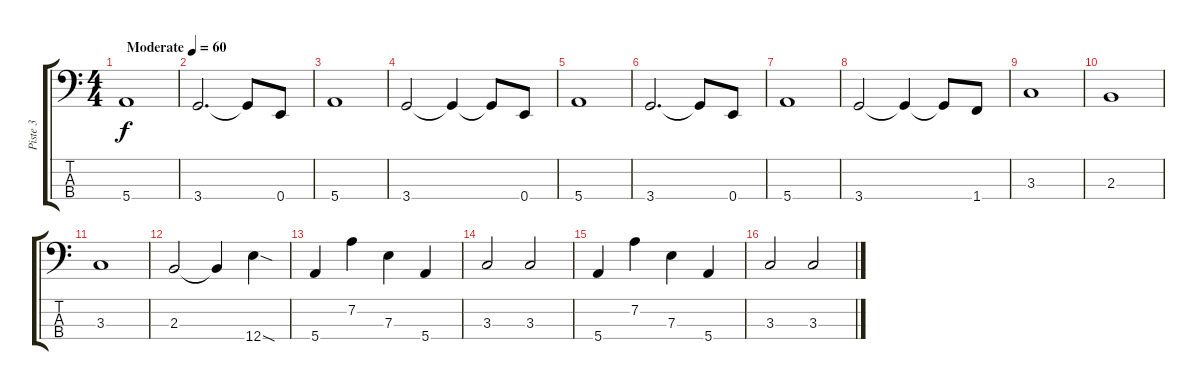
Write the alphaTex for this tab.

\track ("Piste 3" "Piste 3") {instrument electricbassfinger}
\staff {score tabs}
\tuning (G2 D2 A1 E1) {hide}
\ts (4 4)
\tempo (60 "Moderate")
\clef f4
\ks c
5.4.1{dy f instrument electricbassfinger} |
3.4.2{d} 3.4{t}.8 0.4.8 |
5.4.1 |
3.4.2 3.4{t}.4 3.4{t}.8 0.4.8 |
5.4.1 |
3.4.2{d} 3.4{t}.8 0.4.8 |
5.4.1 |
3.4.2 3.4{t}.4 3.4{t}.8 1.4.8 |
3.3.1 |
2.3.1 |
3.3.1 |
2.3.2 2.3{t}.4 12.4{sod}.4 |
5.4.4 7.2.4 7.3.4 5.4.4 |
3.3.2 3.3.2 |
5.4.4 7.2.4 7.3.4 5.4.4 |
3.3.2 3.3.2
